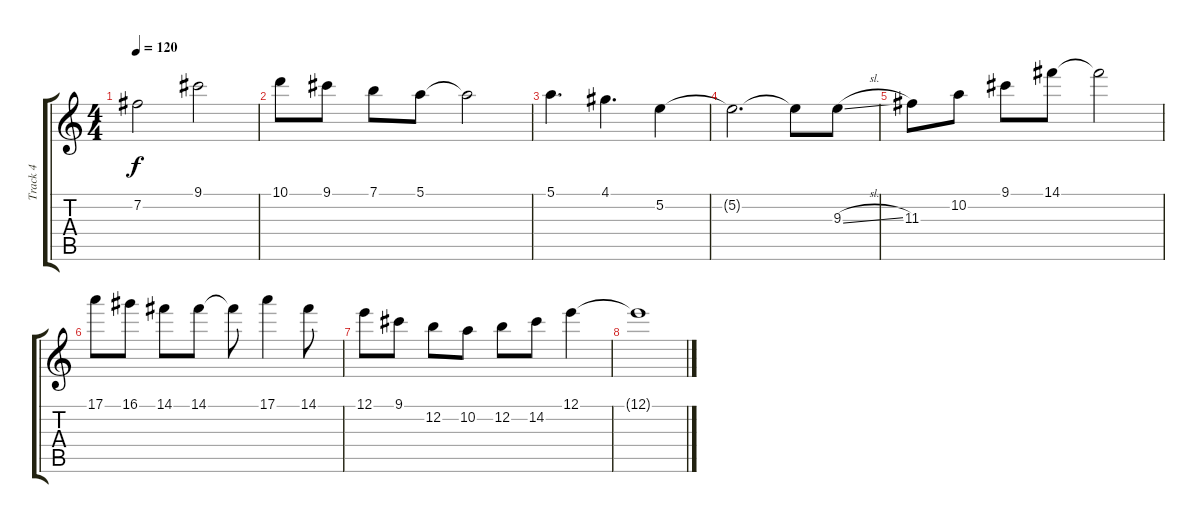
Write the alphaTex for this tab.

\track ("Track 4" "Track 4") {instrument acousticguitarsteel}
\staff {score tabs}
\tuning (E4 B3 G3 D3 A2 E2) {hide}
\ts (4 4)
\tempo 120
\clef g2
\ks c
7.2.2{dy f} 9.1.2 |
10.1.8 9.1.8 7.1.8 5.1.8 5.1{t}.2 |
5.1.4{d} 4.1.4{d} 5.2.4 |
5.2{t}.2{d} 5.2{t}.8 9.3{sl}.8 |
11.3.8 10.2.8 9.1.8 14.1.8 14.1{t}.2 |
17.1.8 16.1.8 14.1.8 14.1.8 14.1{t}.8 17.1.4 14.1.8 |
12.1.8 9.1.8 12.2.8 10.2.8 12.2.8 14.2.8 12.1.4 |
12.1{t}.1
